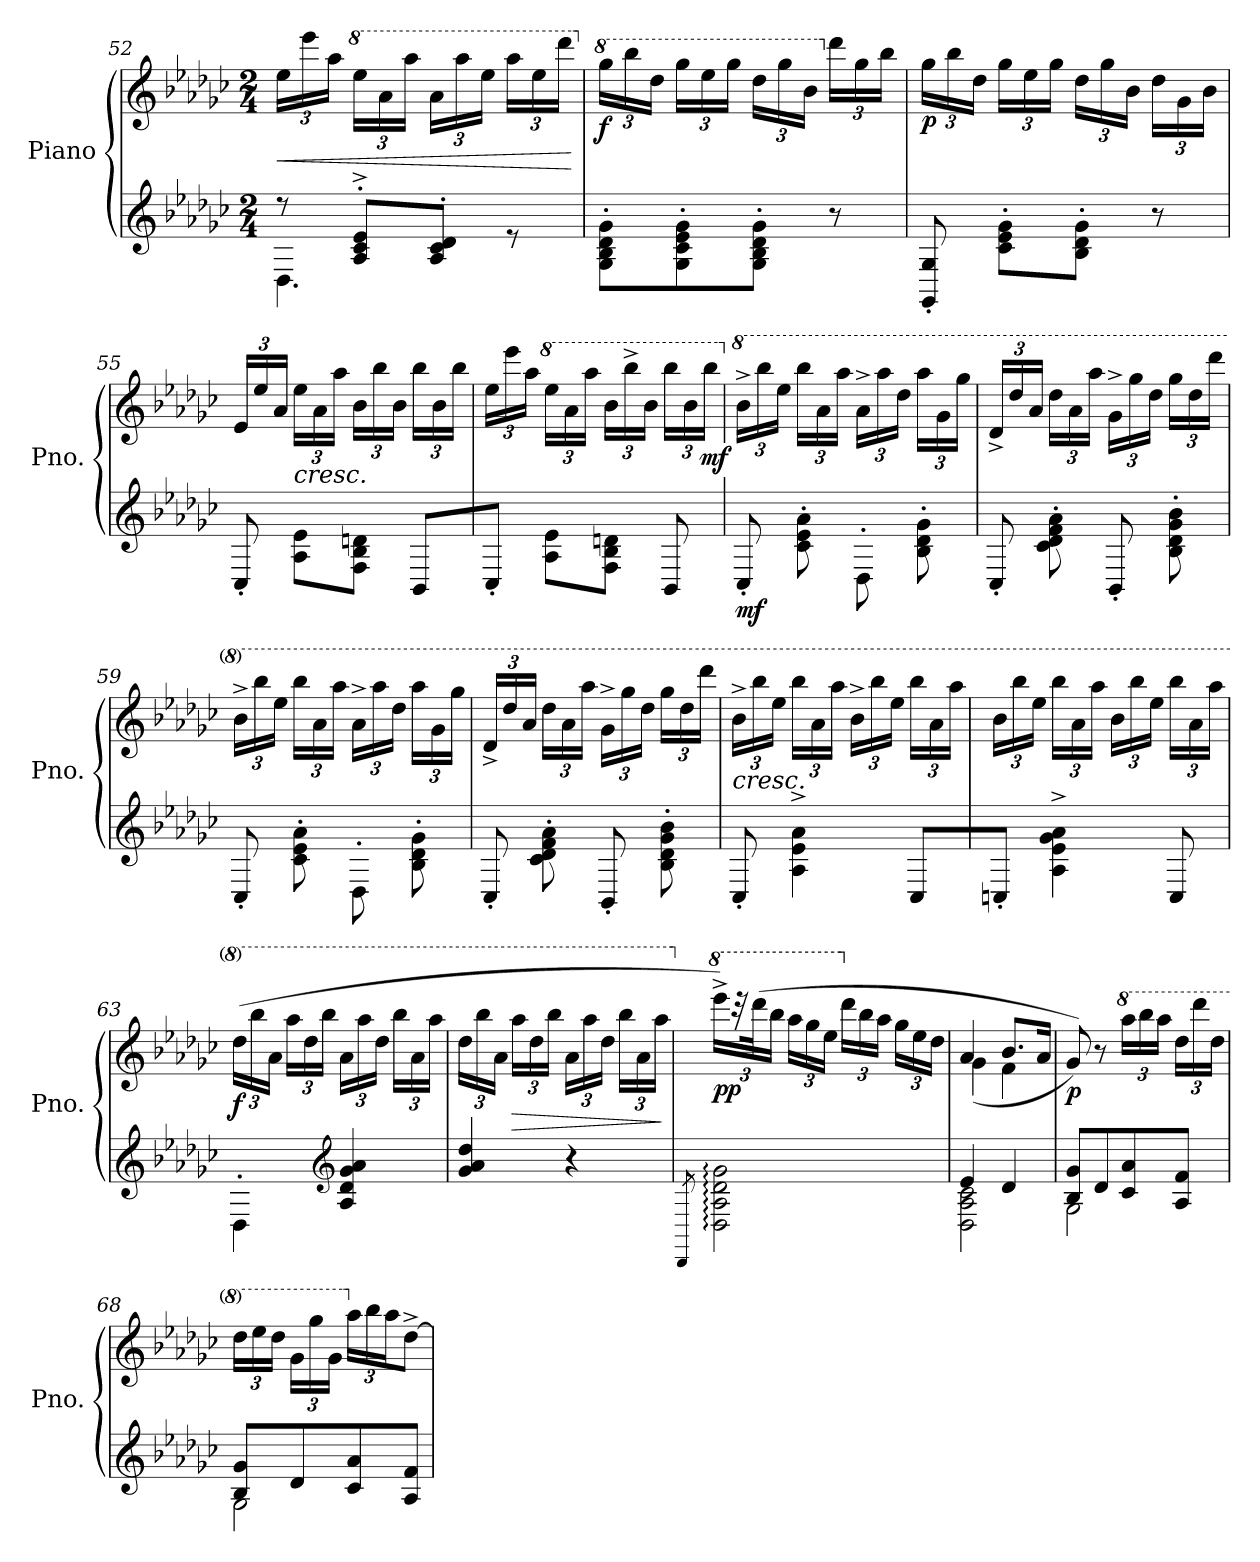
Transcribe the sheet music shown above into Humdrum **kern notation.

**kern	**kern	**dynam
*part1	*part1	*part1
*staff2	*staff1	*staff1/2
*I"Piano	*	*
*I'Pno.	*	*
*clefG2	*clefG2	*
*k[b-e-a-d-g-c-]	*k[b-e-a-d-g-c-]	*
*M2/4	*M2/4	*
=52	=52	=52
*^	*	*
*	*	*Xbrackettup	*
!	!	!	!LO:HP:b
8r	4.D-\	24ee-\LL	<
.	.	24eee-\	.
.	.	24aa-\JJ	.
*	*	*8va	*
8A-/'^ 8c-/'^ 8e-/'^L	.	24eee-\LL	.
.	.	24aa-\	.
.	.	24aaa-\JJ	.
8A-/' 8c-/' 8d-/'J	.	24aa-\LL	.
.	.	24aaa-\	.
.	.	24eee-\JJ	.
8re	8ryy	24aaa-\LL	.
.	.	24eee-\	.
.	.	24dddd-\JJ	.
*v	*v	*	*
.	.	[
!!LO:LB:g=z
=53	=53	=53
*	*X8va	*
*	*8va	*
!	!	!LO:DY:b
8G-\' 8B-\' 8d-\' 8g-\'L	24ggg-\LL	f
.	24bbb-\	.
.	24ddd-\JJ	.
8G-\' 8c-\' 8e-\' 8g-\'	24ggg-\LL	.
.	24eee-\	.
.	24ggg-\JJ	.
8G-\' 8B-\' 8d-\' 8g-\'J	24ddd-\LL	.
.	24ggg-\	.
.	24bb-\JJ	.
*	*X8va	*
8r	24ddd-\LL	.
.	24gg-\	.
.	24bb-\JJ	.
=54	=54	=54
!	!	!LO:DY:b
8GG-/' 8G-/'	24gg-\LL	p
.	24bb-\	.
.	24dd-\JJ	.
8c-\' 8e-\' 8g-\'L	24gg-\LL	.
.	24ee-\	.
.	24gg-\JJ	.
8B-\' 8d-\' 8g-\'J	24dd-\LL	.
.	24gg-\	.
.	24b-\JJ	.
8r	24dd-\LL	.
.	24g-\	.
.	24b-\JJ	.
=55	=55	=55
8C-'/	24e-/LL	.
.	24ee-/	.
.	24a-/JJ	.
!	!	!LO:HP:b
8A-\ 8e-\L	24ee-\LL	<
.	24a-\	.
.	24aa-\JJ	.
*	*MM110	*
8F\ 8B-\ 8dn\J	24b-\LL	.
.	24bb-\	.
.	24b-\JJ	.
*	*MM100	*
8BB-/L	24bb-\LL	.
.	24b-\	.
.	24bb-\JJ	.
=56	=56	=56
8C-'/J	24ee-\LL	.
.	24eee-\	.
.	24aa-\JJ	.
*	*8va	*
*	*MM90	*
8A-\ 8e-\L	24eee-\LL	.
.	24aa-\	.
.	24aaa-\JJ	.
*	*MM80	*
8F\ 8B-\ 8dn\J	24bb-\LL	.
.	24bbb-^\	.
.	24bb-\JJ	.
*	*MM90	*
8BB-/	24bbb-\LL	.
.	24bb-\	.
!	!	!LO:DY:b
.	24bbb-\JJ	mf
.	.	[
!!LO:PB:g=z
=57	=57	=57
*	*X8va	*
*	*8va	*
*	*MM100	*
!	!	!LO:DY:b=2
8C-'/	24bb-^\LL	mf
.	24bbb-\	.
.	24eee-\JJ	.
*	*MM116	*
8c-\' 8e-\' 8a-\'	24bbb-\LL	.
.	24aa-\	.
.	24aaa-\JJ	.
8D-'\	24aa-^\LL	.
.	24aaa-\	.
.	24ddd-\JJ	.
8B-\' 8d-\' 8g-\'	24aaa-\LL	.
.	24gg-\	.
.	24ggg-\JJ	.
=58	=58	=58
8C-'/	24dd-^/LL	.
.	24ddd-/	.
.	24aa-/JJ	.
8c-\' 8d-\' 8f\' 8a-\'	24ddd-\LL	.
.	24aa-\	.
.	24aaa-\JJ	.
8BB-'/	24gg-^\LL	.
.	24ggg-\	.
.	24ddd-\JJ	.
8B-\' 8d-\' 8g-\' 8b-\'	24ggg-\LL	.
.	24ddd-\	.
.	24dddd-\JJ	.
=59	=59	=59
8C-'/	24bb-^\LL	.
.	24bbb-\	.
.	24eee-\JJ	.
8c-\' 8e-\' 8a-\'	24bbb-\LL	.
.	24aa-\	.
.	24aaa-\JJ	.
8D-'\	24aa-^\LL	.
.	24aaa-\	.
.	24ddd-\JJ	.
8B-\' 8d-\' 8g-\'	24aaa-\LL	.
.	24gg-\	.
.	24ggg-\JJ	.
=60	=60	=60
8C-'/	24dd-^/LL	.
.	24ddd-/	.
.	24aa-/JJ	.
8c-\' 8d-\' 8f\' 8a-\'	24ddd-\LL	.
.	24aa-\	.
.	24aaa-\JJ	.
8BB-'/	24gg-^\LL	.
.	24ggg-\	.
.	24ddd-\JJ	.
8B-\' 8d-\' 8g-\' 8b-\'	24ggg-\LL	.
.	24ddd-\	.
.	24dddd-\JJ	.
!!LO:LB:g=z
=61	=61	=61
*	*MM110	*
!	!	!LO:HP:b
8C-'/	24bb-^\LL	<
.	24bbb-\	.
.	24eee-\JJ	.
4A-\^ 4e-\^ 4a-\^	24bbb-\LL	.
.	24aa-\	.
.	24aaa-\JJ	.
.	24bb-^\LL	.
.	24bbb-\	.
.	24eee-\JJ	.
8C-/L	24bbb-\LL	.
.	24aa-\	.
.	24aaa-\JJ	.
=62	=62	=62
*	*MM100	*
8Cn'/J	24bb-\LL	.
.	24bbb-\	.
.	24eee-\JJ	.
4A-\^ 4e-\^ 4g-\^ 4a-\^	24bbb-\LL	.
.	24aa-\	.
.	24aaa-\JJ	.
.	24bb-\LL	.
.	24bbb-\	.
.	24eee-\JJ	.
8C/	24bbb-\LL	.
.	24aa-\	.
.	24aaa-\JJ	.
=63	=63	=63
!	!	!LO:DY:b
4D-'\	(24ddd-\LL	f
.	24bbb-\	[
.	24aa-\JJ	.
.	24aaa-\LL	.
.	24ddd-\	.
.	24bbb-\JJ	.
*clefG2	*	*
*	*MM95	*
4A-/ 4d-/ 4g-/ 4a-/	24aa-\LL	.
.	24aaa-\	.
.	24ddd-\JJ	.
.	24bbb-\LL	.
.	24aa-\	.
.	24aaa-\JJ	.
=64	=64	=64
4g-/ 4a-/ 4dd-/	24ddd-\LL	.
.	24bbb-\	.
.	24aa-\JJ	.
*	*MM85	*
!	!	!LO:HP:b
.	24aaa-\LL	>
.	24ddd-\	.
.	24bbb-\JJ	.
4r	24aa-\LL	.
.	24aaa-\	.
.	24ddd-\JJ	.
*	*MM75	*
.	24bbb-\LL	.
.	24aa-\	.
*	*MM55	*
.	24aaa-\JJ	.
.	.	]
!!LO:LB:g=z
=65	=65	=65
8qDD-/	.	.
*	*X8va	*
*	*8va	*
*	*brackettup	*
!	!	!LO:DY:b
2D-\: 2A-\: 2d-\: 2g-\:	24eeee-^\LL)	pp
.	48r	.
.	(48dddd-\K	.
.	24bbb-\JJ	.
*	*Xbrackettup	*
*	*MM75	*
.	24aaa-\LL	.
.	24ggg-\	.
.	24eee-\JJ	.
*	*X8va	*
*	*MM85	*
.	24ddd-\LL	.
*	*MM95	*
.	24bb-\	.
.	24aa-\JJ	.
*	*MM85	*
.	24gg-\LL	.
*	*MM45	*
.	24ee-\	.
.	24dd-\JJ	.
=66	=66	=66
*^	*^	*
4e-/	2D-\ 2A-\ 2c-\	4a-/	(4g-\	.
*	*	*MM55	*	*
4d-/	.	8.b-/L	4f\	.
*	*	*MM116	*	*
.	.	16a-/Jk	.	.
*	*	*v	*v	*
=67	=67	=67	=67
!	!	!	!LO:DY:b
8B-/ 8g-/L	2G-\	8g-/))	p
8d-/	.	8r	.
*	*	*8va	*
8c-/ 8a-/	.	24aaa-\LL	.
.	.	24bbb-\	.
.	.	24aaa-\JJ	.
8A-/ 8f/J	.	24ddd-\LL	.
.	.	24dddd-\	.
.	.	24ddd-\JJ	.
=68	=68	=68	=68
8B-/ 8g-/L	2G-\	24ddd-\LL	.
.	.	24eee-\	.
.	.	24ddd-\JJ	.
8d-/	.	24gg-\LL	.
.	.	24ggg-\	.
.	.	24gg-\JJ	.
*	*	*X8va	*
8c-/ 8a-/	.	24aa-\LL	.
.	.	24bb-\	.
.	.	24aa-\J	.
8A-/ 8f/J	.	[8dd-^\J	.
*v	*v	*	*
=	=	=
*-	*-	*-
